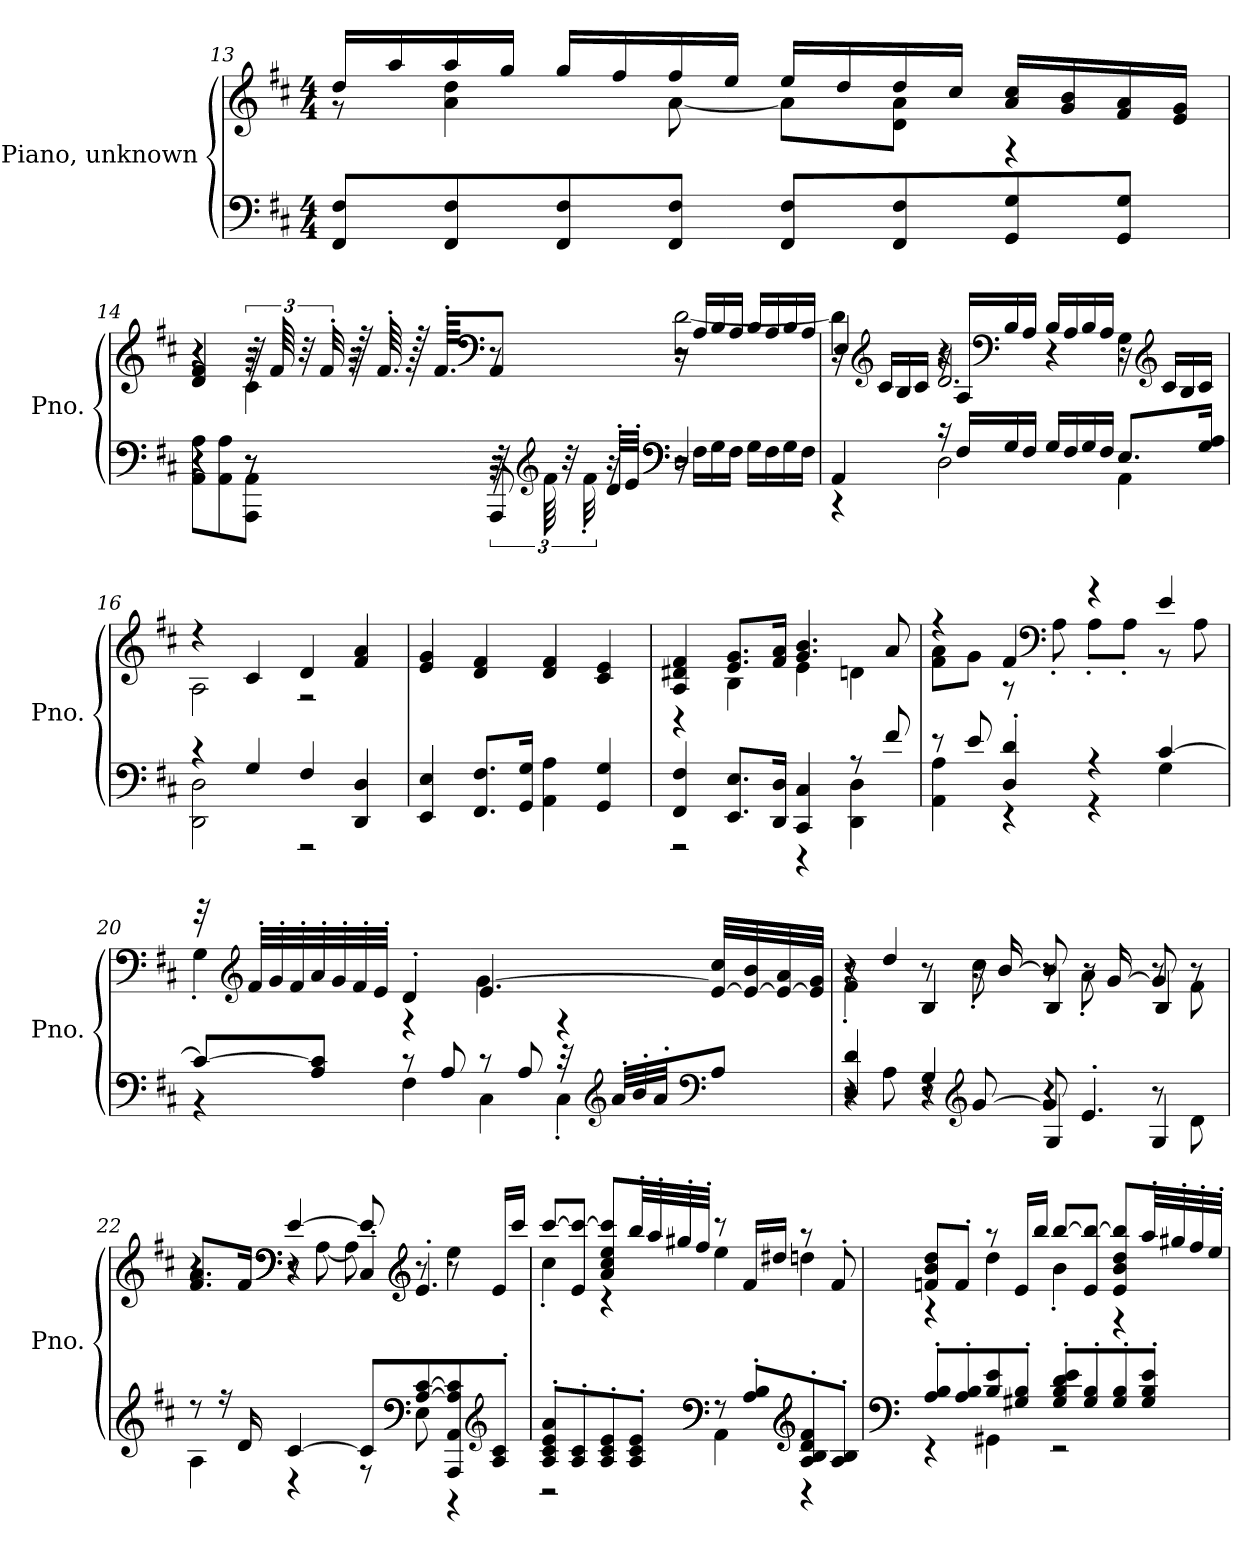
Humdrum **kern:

**kern	**kern
*part1	*part1
*staff2	*staff1
*I"Piano, unknown	*
*I'Pno.	*
!!LO:LB:g=z
*clefF4	*clefG2
*k[f#c#]	*k[f#c#]
*M4/4	*M4/4
=13	=13
*	*^
8FF#/ 8F#/L	16dd/LL	8r
.	16aa/	.
8FF#/ 8F#/	16aa/	4a\ 4dd\
.	16gg/JJ	.
8FF#/ 8F#/	16gg/LL	.
.	16ff#/	.
8FF#/ 8F#/J	16ff#/	[8a\
.	16ee/JJ	.
8FF#/ 8F#/L	16ee/LL	8a\L]
.	16dd/	.
8FF#/ 8F#/	16dd/	8d\ 8a\J
.	16cc#/JJ	.
8GG/ 8G/	16a/ 16cc#/LL	4r
.	16g/ 16b/	.
8GG/ 8G/J	16f#/ 16a/	.
.	16e/ 16g/JJ	.
!!LO:PB:g=z
=14	=14	=14
*^	*	*^
*	*^	*	*	*
4r	8AA\ 8A\L	4r	4d/ 4f#/	4r	4r
.	8AA\ 8A\	.	.	.	.
8r	8AAA\ 8AA\J	8r	96r	4c#\	16r
.	.	.	96f#/	.	.
.	.	.	48r	.	.
.	.	.	48f#'/	.	.
.	.	.	16r	.	128r
.	.	.	.	.	64.f#'/
.	.	.	.	.	128r
.	.	.	.	.	64.f#'/KKKL
*	*	*	*clefF4	*	*
16r	96r	8AAA/	8r	.	8AA/J
*clefG2	*	*	*	*	*
.	96f#\	.	.	.	.
.	48r	.	.	.	.
.	48f#'\	.	.	.	.
32d'/LLL	16r	.	.	.	.
32e'/JJJ	.	.	.	.	.
*clefF4	*	*	*	*	*
2D/	16r	2r	16r	[2d\	2r
.	16F#\LL	.	16A/LL	.	.
.	16G\	.	16B/	.	.
.	16F#\JJ	.	16A/JJ	.	.
.	16G\LL	.	16B/LL	.	.
.	16F#\	.	16A/	.	.
.	16G\	.	16B/	.	.
.	16F#\JJ	.	16A/JJ	.	.
*	*v	*v	*	*	*
!!LO:LB:g=z	!!	!!
=15	=15	=15	=15	=15
4AA/	4r	16r	4d\]	4E/
*	*	*clefG2	*	*
.	.	16c#/LL	.	.
.	.	16B/	.	.
.	.	16c#/JJ	.	.
16r	2D\	16r	4r	2.d/
16F#/LL	.	16A/LL	.	.
*	*	*clefF4	*	*
16G/	.	16B/	.	.
16F#/JJ	.	16A/JJ	.	.
16G/LL	.	16B/LL	4r	.
16F#/	.	16A/	.	.
16G/	.	16B/	.	.
16F#/JJ	.	16A/JJ	.	.
8.E/L	4AA\	16r	4G\	.
*	*	*clefG2	*	*
.	.	16c#/LL	.	.
.	.	16B/	.	.
16G/ 16A/Jk	.	16c#/JJ	.	.
*	*	*	*v	*v
=16	=16	=16	=16
4r	2DD\ 2D\	4r	2A\
4G/	.	4c#/	.
4F#/	2r	4d/	2r
4DD/ 4D/	.	4f#/ 4a/	.
*v	*v	*	*
*	*v	*v
=17	=17
4EE/ 4E/	4e/ 4g/
8.FF#/ 8.F#/L	4d/ 4f#/
16GG/ 16G/Jk	.
4AA\ 4A\	4d/ 4f#/
4GG/ 4G/	4c#/ 4e/
!!LO:LB:g=z
=18	=18
*^	*^
4FF#/ 4F#/	2r	4A/ 4d#X/ 4f#/	4r
8.EE/ 8.E/L	.	8.e/ 8.g/L	4B\
16DD/ 16D/Jk	.	16f#/ 16a/Jk	.
4CC#/ 4C#/	4r	4.g/ 4.b/	4e\
8r	4DD\ 4D\	.	4dn\
8f#/	.	8a/	.
=19	=19	=19	=19
8r	4AA\ 4A\	4r	8f#\ 8a\L
8e/	.	.	8g\J
4D/' 4d/'	4r	4f#/	8r
*	*	*clefF4	*
.	.	.	8A'\
4r	4r	4r	8A'\L
.	.	.	8A'\J
[4c#/	4G\	4e/	8r
.	.	.	8A\
!!LO:LB:g=z	!!
=20	=20	=20	=20
8c#/L_	4r	32r	4G'\
*	*	*clefG2	*
.	.	32f#'/LLL	.
.	.	32g'/	.
.	.	32f#'/	.
8A/ 8c#/]J	.	32a'/	.
.	.	32g'/	.
.	.	32f#'/	.
.	.	32e'/JJJ	.
8r	4F#\	4d'/	4r
8A/	.	.	.
8r	4C#\	[4.e/	4g\
8A/	.	.	.
32r	4C#'\	.	4r
*clefG2	*	*	*
32a'/LLL	.	.	.
32b'/	.	.	.
32a'/JJ	.	.	.
*clefF4	*	*	*
8A/J	.	32e/_ 32cc#/LLL	.
.	.	32e/_ 32b/	.
.	.	32e/_ 32a/	.
.	.	32e/] 32g/JJJ	.
=21	=21	=21	=21
*	*^	*	*^
4r	8r	4D/ 4d/	8r	4f#'\	4r
.	8A\	.	4dd/	.	.
8r	4r	4G/	.	8r	4B/
*clefG2	*	*	*	*	*
[8g/	.	.	16r	8cc#'\	.
.	.	.	[16b/	.	.
8g/]	4r	4G/	8b/]	8r	4B/
4.e'/	.	.	16r	8a'\	.
.	.	.	[16g/	.	.
.	8r	4G/	8g/]	8r	4B/
.	8d\	.	8r	8f#\	.
*	*v	*v	*	*	*
!!LO:LB:g=z	!!	!!
=22	=22	=22	=22	=22
8r	4A\	8.f#/ 8.a/L	4r	4r
16r	.	.	.	.
16d/	.	16f#/Jk	.	.
*	*	*clefF4	*	*
[4c#/	4r	4r	8r	[4e/
.	.	.	[8A\	.
8c#/L]	8r	4C#'/	8A\]	8e/]
*clefF4	*	*clefG2	*	*
[8A/ [8c#/	8E\	.	8r	4.e'/
8AAA/ 8AA/ 8A/] 8c#/]	4r	8r	4ee\	.
*clefG2	*	*	*	*
8A/' 8c#/'J	.	16e/LL	.	.
.	.	16ccc#/JJ	.	.
*	*	*	*v	*v
=23	=23	=23	=23
8A/' 8c#/' 8e/' 8a/'L	2r	[8ccc#/L	4cc#'\
8A/' 8c#/'	.	8e/ 8ccc#/_J	.
8A/' 8c#/' 8e/'	.	8a/ 8cc#/ 8ee/ 8ccc#/]L	4r
8A/' 8c#/' 8e/'J	.	32bb'/LL	.
.	.	32aa'/	.
.	.	32gg#X'/	.
.	.	32ff#'/JJJ	.
*clefF4	*	*	*
8r	4AA\	8r	4ee\
8A/' 8B/'L	.	16f#/LL	.
.	.	16dd#X/JJ	.
*clefG2	*	*	*
8A/' 8B/' 8d/' 8f#/'	4r	8r	4ddn\
8A/' 8B/'J	.	8f#'/	.
!!LO:LB:g=z	!!
=24	=24	=24	=24
*clefF4	*	*	*
8A/' 8B/'L	4r	8fn/ 8b/ 8dd/L	4r
8A/' 8B/'	.	8f'/J	.
8B/ 8e/	4GG#X\	8r	4dd\
8G#X/' 8B/'J	.	16e/LL	.
.	.	16bb/JJ	.
8G#/' 8B/' 8d/' 8e/'L	2r	[8bb/L	4b'\
8G#/' 8B/'	.	8e/ 8bb/_J	.
8G#/' 8B/'	.	8e/ 8b/ 8dd/ 8bb/]L	4r
8G#/' 8B/' 8e/'J	.	32aa'/LL	.
.	.	32gg#X'/	.
.	.	32ff#'/	.
.	.	32ee'/JJJ	.
*v	*v	*	*
*	*v	*v
=	=
*-	*-
